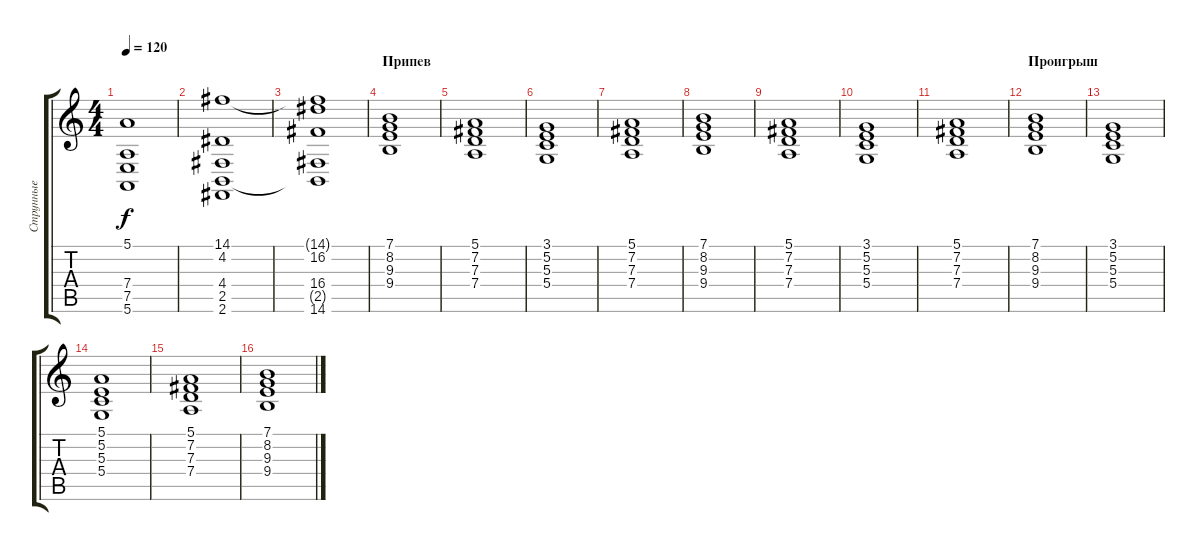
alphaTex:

\track ("Струнные" "Струнные") {instrument stringensemble1}
\staff {score tabs}
\tuning (E4 B3 G3 D3 A2 E2) {hide}
\ts (4 4)
\tempo 120
\clef g2
\ks c
(5.1 7.4 7.5 5.6).1{dy f} |
(14.1 4.2 4.4 2.5 2.6).1 |
(14.1{t} 16.2 16.4 2.5{t} 14.6).1 |
\section ("" "Припев")
(7.1 8.2 9.3 9.4).1 |
(5.1 7.2 7.3 7.4).1 |
(3.1 5.2 5.3 5.4).1 |
(5.1 7.2 7.3 7.4).1 |
(7.1 8.2 9.3 9.4).1 |
(5.1 7.2 7.3 7.4).1 |
(3.1 5.2 5.3 5.4).1 |
(5.1 7.2 7.3 7.4).1 |
\section ("" "Проигрыш")
(7.1 8.2 9.3 9.4).1 |
(3.1 5.2 5.3 5.4).1 |
(5.1 5.2 5.3 5.4).1 |
(5.1 7.2 7.3 7.4).1 |
(7.1 8.2 9.3 9.4).1
